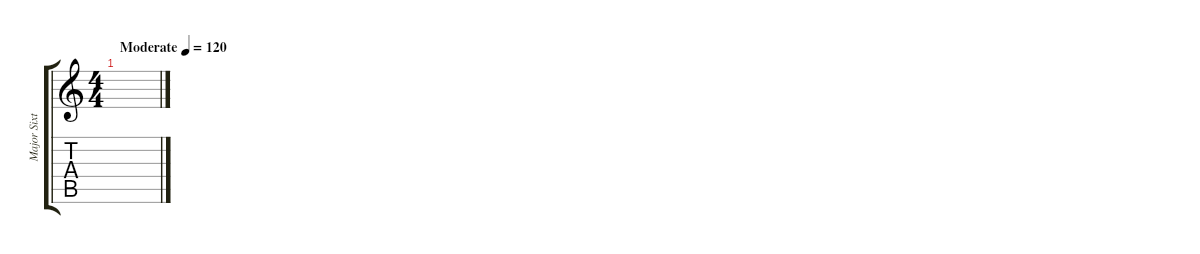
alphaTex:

\track ("Major Sixth Intervals" "Major Sixt") {instrument acousticguitarsteel}
\staff {score tabs}
\tuning (E4 B3 G3 D3 A2 E2) {hide}
\ts (4 4)
\tempo (120 "Moderate")
\clef g2
\ks c
